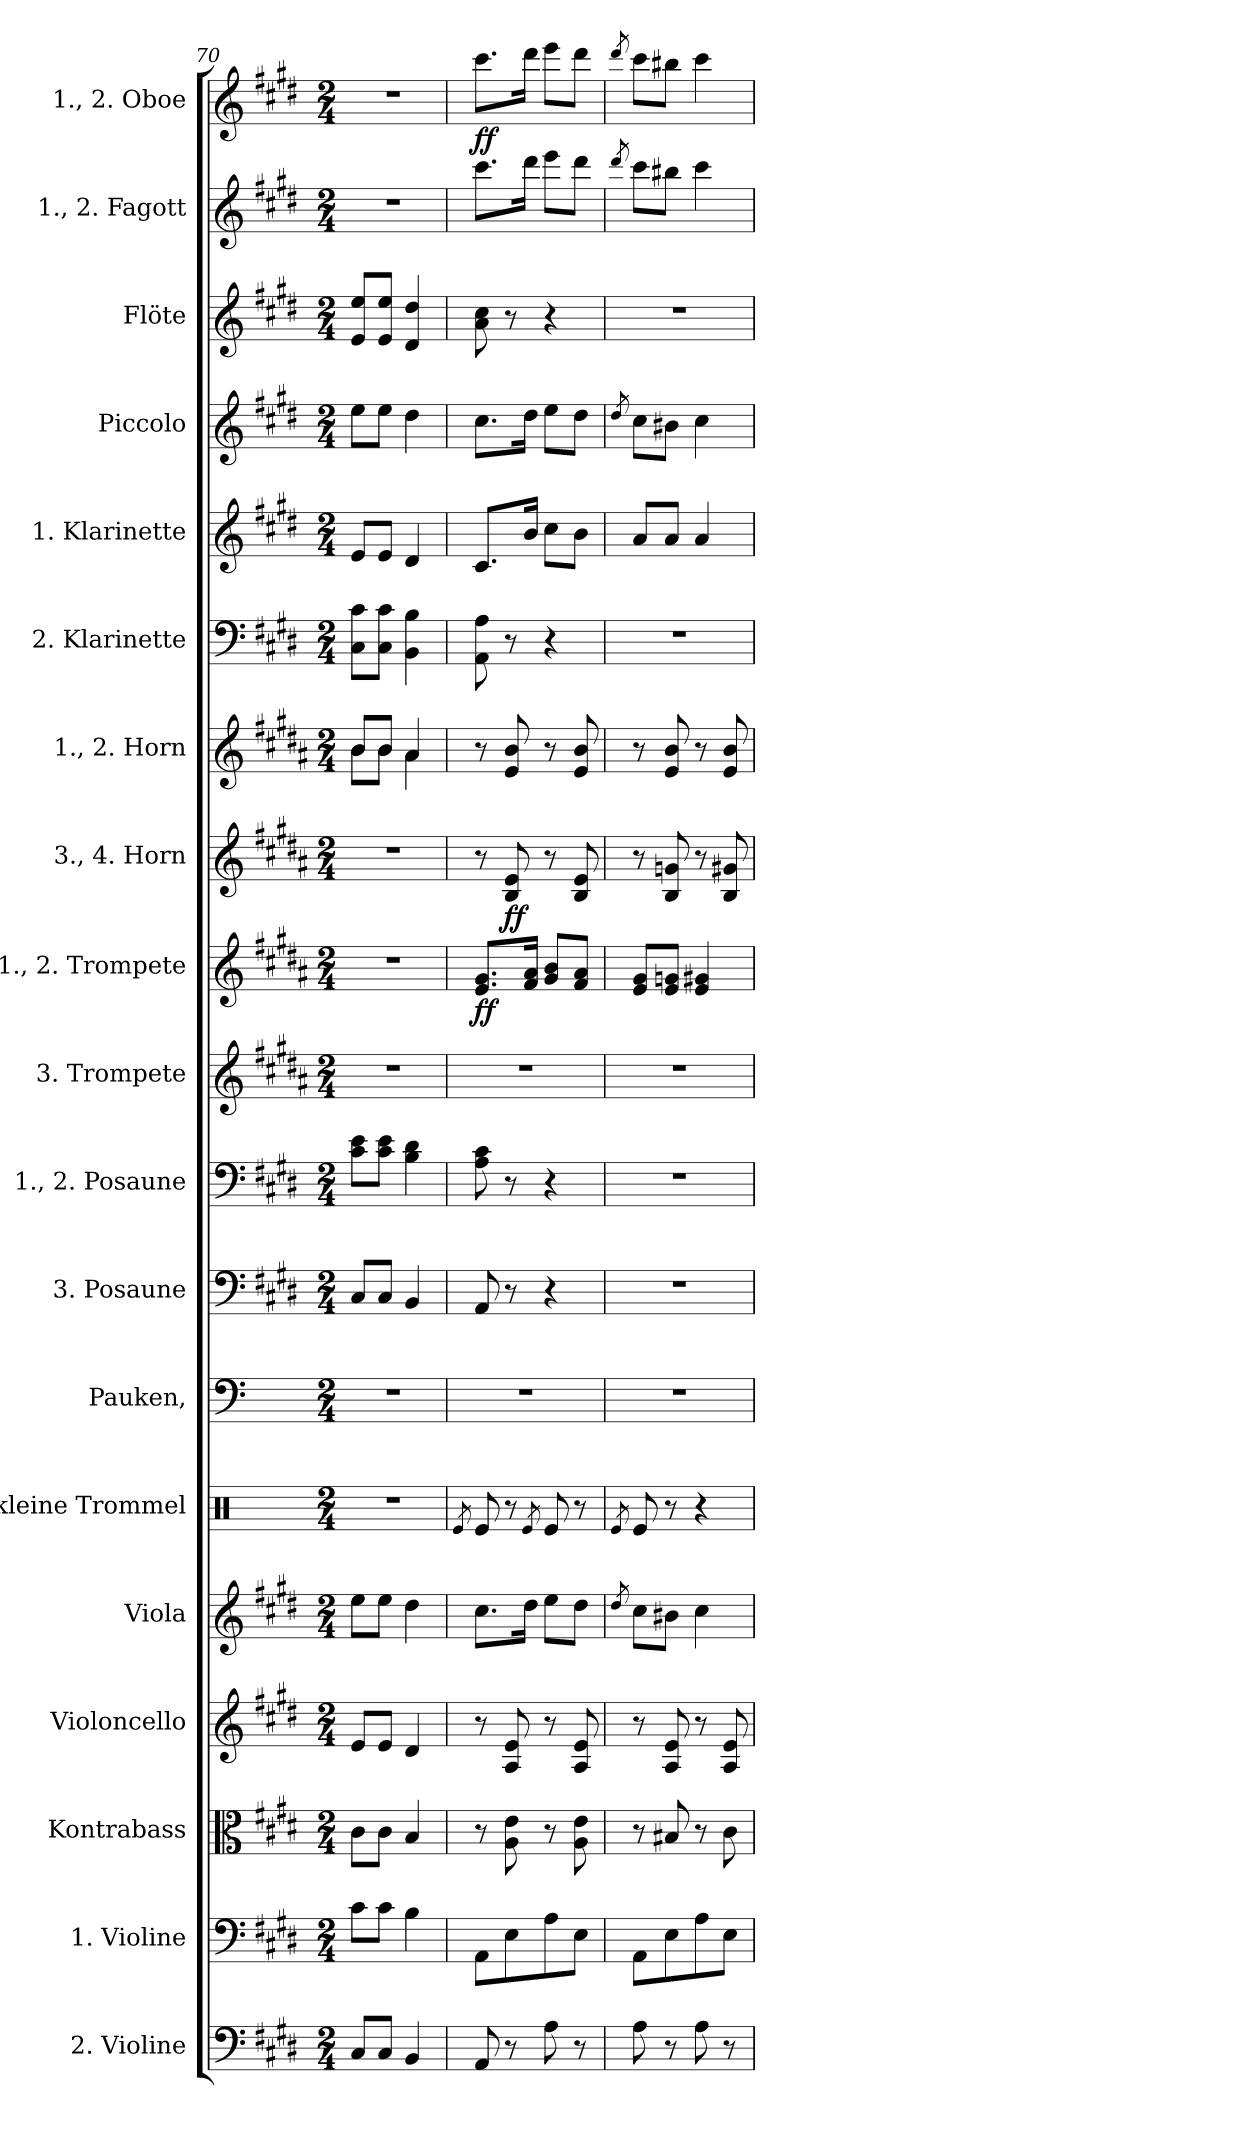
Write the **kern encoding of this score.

**kern	**kern	**kern	**kern	**kern	**kern	**kern	**kern	**kern	**kern	**kern	**dynam	**kern	**dynam	**kern	**kern	**kern	**kern	**kern	**kern	**kern	**dynam
*part19	*part18	*part17	*part16	*part15	*part14	*part13	*part12	*part11	*part10	*part9	*part9	*part8	*part8	*part7	*part6	*part5	*part4	*part3	*part2	*part1	*part1
*staff19	*staff18	*staff17	*staff16	*staff15	*staff14	*staff13	*staff12	*staff11	*staff10	*staff9	*staff9	*staff8	*staff8	*staff7	*staff6	*staff5	*staff4	*staff3	*staff2	*staff1	*staff1
*I"2. Violine	*I"1. Violine	*I"Kontrabass	*I"Violoncello	*I"Viola	*I"kleine Trommel	*I"Pauken,	*I"3. Posaune	*I"1., 2. Posaune	*I"3. Trompete	*I"1., 2. Trompete	*	*I"3., 4. Horn	*	*I"1., 2. Horn	*I"2. Klarinette	*I"1. Klarinette	*I"Piccolo	*I"Flöte	*I"1., 2. Fagott	*I"1., 2. Oboe	*
*I'2. Vl.	*I'1. Vl.	*I'Kb.	*I'Vc.	*I'Va.	*I'kl. Tr.	*I'Pk.,	*I'3. Pos.	*I'1., 2. Pos.	*I'3. Trp.	*I'1., 2. Trp.	*	*I'3., 4. Hr.	*	*I'1., 2.  Hr.	*I'2. Klar.	*I'1. Klar.	*I'Picc.	*I'Fl.	*I'1., 2. Fag.	*I'1., 2. Ob.	*
*clefF4	*clefF4	*clefC3	*clefG2	*clefG2	*clefX	*clefF4	*clefF4	*clefF4	*clefG2	*clefG2	*	*clefG2	*	*clefG2	*clefF4	*clefG2	*clefG2	*clefG2	*clefG2	*clefG2	*
*ITrd7c12	*	*	*	*	*	*	*	*	*ITrd-3c-5	*ITrd-3c-5	*	*ITrd4c7	*	*ITrd4c7	*	*ITrd1c2	*ITrd1c2	*	*ITrd-7c-12	*	*
*k[f#c#g#d#]	*k[f#c#g#d#]	*k[f#c#g#d#]	*k[f#c#g#d#]	*k[f#c#g#d#]	*k[]	*k[]	*k[f#c#g#d#]	*k[f#c#g#d#]	*k[f#c#g#d#]	*k[f#c#g#d#]	*	*k[f#c#g#d#]	*	*k[f#c#g#d#]	*k[f#c#g#d#]	*k[f#c#]	*k[f#c#]	*k[f#c#g#d#]	*k[f#c#g#d#]	*k[f#c#g#d#]	*
*M2/4	*M2/4	*M2/4	*M2/4	*M2/4	*M2/4	*M2/4	*M2/4	*M2/4	*M2/4	*M2/4	*	*M2/4	*	*M2/4	*M2/4	*M2/4	*M2/4	*M2/4	*M2/4	*M2/4	*
=70	=70	=70	=70	=70	=70	=70	=70	=70	=70	=70	=70	=70	=70	=70	=70	=70	=70	=70	=70	=70	=70
*	*	*	*	*	*	*	*	*	*	*	*	*	*	*^	*	*	*	*	*	*	*
8CC#/L	8c#\L	8c#\L	8e/L	8ee\L	2r	2r	8C#/L	8c#\ 8e\L	2r	2r	.	2r	.	8e/L	8e\L	8C#\ 8c#\L	8d/L	8dd\L	8e/ 8ee/L	2r	2r	.
8CC#/J	8c#\J	8c#\J	8e/J	8ee\J	.	.	8C#/J	8c#\ 8e\J	.	.	.	.	.	8e/J	8e\J	8C#\ 8c#\J	8d/J	8dd\J	8e/ 8ee/J	.	.	.
4BBB/	4B\	4B/	4d#/	4dd#\	.	.	4BB/	4B\ 4d#\	.	.	.	.	.	4d#/	4d#\	4BB\ 4B\	4c#/	4cc#\	4d#/ 4dd#/	.	.	.
*	*	*	*	*	*	*	*	*	*	*	*	*	*	*v	*v	*	*	*	*	*	*	*
=71	=71	=71	=71	=71	=71	=71	=71	=71	=71	=71	=71	=71	=71	=71	=71	=71	=71	=71	=71	=71	=71
.	.	.	.	.	8qRe/	.	.	.	.	.	.	.	.	.	.	.	.	.	.	.	.
!	!	!	!	!	!	!	!	!	!	!	!LO:DY:b	!	!	!	!	!	!	!	!	!	!LO:DY:b
8AAA/	8AA\L	8r	8r	8.cc#\L	8Re/	2r	8AA/	8A\ 8c#\	2r	8.a/ 8.cc#/L	ff	8r	.	8r	8AA\ 8A\	8.B/L	8.b\L	8a\ 8cc#\	8.cccc#\L	8.ccc#\L	ff
!	!	!	!	!	!	!	!	!	!	!	!	!	!LO:DY:b	!	!	!	!	!	!	!	!
8r	8E\	8A\ 8e\	8A/ 8e/	.	8r	.	8r	8r	.	.	.	8E/ 8A/	ff	8A/ 8e/	8r	.	.	8r	.	.	.
.	.	.	.	16dd#\Jk	.	.	.	.	.	16b/ 16dd#/Jk	.	.	.	.	.	16a/Jk	16cc#\Jk	.	16dddd#\Jk	16ddd#\Jk	.
.	.	.	.	.	8qRe/	.	.	.	.	.	.	.	.	.	.	.	.	.	.	.	.
8AA\	8A\	8r	8r	8ee\L	8Re/	.	4r	4r	.	8cc#/ 8ee/L	.	8r	.	8r	4r	8b\L	8dd\L	4r	8eeee\L	8eee\L	.
8r	8E\J	8A\ 8e\	8A/ 8e/	8dd#\J	8r	.	.	.	.	8b/ 8dd#/J	.	8E/ 8A/	.	8A/ 8e/	.	8a\J	8cc#\J	.	8dddd#\J	8ddd#\J	.
=72	=72	=72	=72	=72	=72	=72	=72	=72	=72	=72	=72	=72	=72	=72	=72	=72	=72	=72	=72	=72	=72
.	.	.	.	8qdd#/	8qRe/	.	.	.	.	.	.	.	.	.	.	.	8qcc#/	.	8qdddd#/	8qddd#/	.
8AA\	8AA\L	8r	8r	8cc#\L	8Re/	2r	2r	2r	2r	8a/ 8cc#/L	.	8r	.	8r	2r	8g/L	8b\L	2r	8cccc#\L	8ccc#\L	.
8r	8E\	8B#X/	8A/ 8e/	8b#X\J	8r	.	.	.	.	8a/ 8ccn/J	.	8E/ 8cn/	.	8A/ 8e/	.	8g/J	8a#X\J	.	8bbb#X\J	8bb#X\J	.
8AA\	8A\	8r	8r	4cc#\	4r	.	.	.	.	4a/ 4cc#X/	.	8r	.	8r	.	4g/	4b\	.	4cccc#\	4ccc#\	.
8r	8E\J	8c#\	8A/ 8e/	.	.	.	.	.	.	.	.	8E/ 8c#X/	.	8A/ 8e/	.	.	.	.	.	.	.
=	=	=	=	=	=	=	=	=	=	=	=	=	=	=	=	=	=	=	=	=	=
*-	*-	*-	*-	*-	*-	*-	*-	*-	*-	*-	*-	*-	*-	*-	*-	*-	*-	*-	*-	*-	*-
